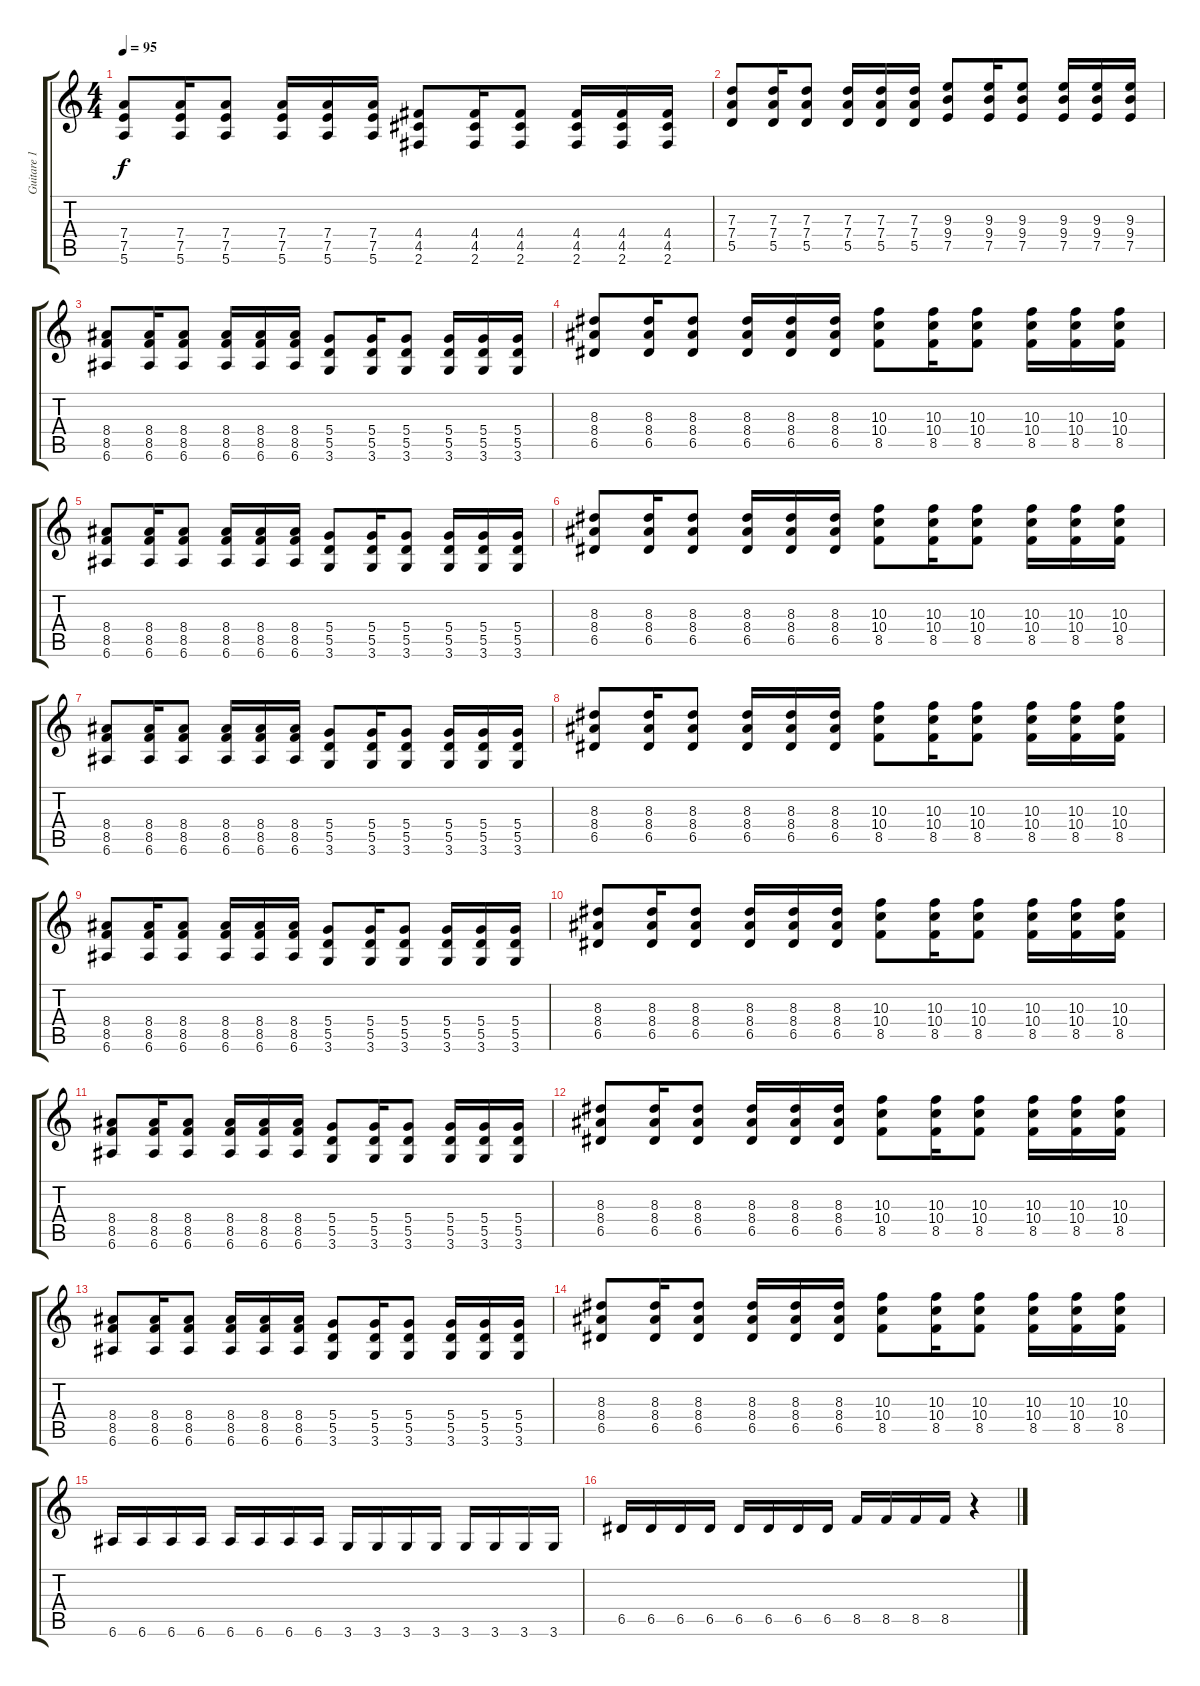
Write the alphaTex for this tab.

\track ("Guitare 1" "Guitare 1") {instrument distortionguitar}
\staff {score tabs}
\tuning (E4 B3 G3 D3 A2 E2) {hide}
\ts (4 4)
\tempo 95
\clef g2
\ks c
(7.4 7.5 5.6).8{dy f} (7.4 7.5 5.6).16 (7.4 7.5 5.6).8 (7.4 7.5 5.6).16 (7.4 7.5 5.6).16 (7.4 7.5 5.6).16 (4.4 4.5 2.6).8 (4.4 4.5 2.6).16 (4.4 4.5 2.6).8 (4.4 4.5 2.6).16 (4.4 4.5 2.6).16 (4.4 4.5 2.6).16 |
(7.3 7.4 5.5).8 (7.3 7.4 5.5).16 (7.3 7.4 5.5).8 (7.3 7.4 5.5).16 (7.3 7.4 5.5).16 (7.3 7.4 5.5).16 (9.3 9.4 7.5).8 (9.3 9.4 7.5).16 (9.3 9.4 7.5).8 (9.3 9.4 7.5).16 (9.3 9.4 7.5).16 (9.3 9.4 7.5).16 |
(8.4 8.5 6.6).8 (8.4 8.5 6.6).16 (8.4 8.5 6.6).8 (8.4 8.5 6.6).16 (8.4 8.5 6.6).16 (8.4 8.5 6.6).16 (5.4 5.5 3.6).8 (5.4 5.5 3.6).16 (5.4 5.5 3.6).8 (5.4 5.5 3.6).16 (5.4 5.5 3.6).16 (5.4 5.5 3.6).16 |
(8.3 8.4 6.5).8 (8.3 8.4 6.5).16 (8.3 8.4 6.5).8 (8.3 8.4 6.5).16 (8.3 8.4 6.5).16 (8.3 8.4 6.5).16 (10.3 10.4 8.5).8 (10.3 10.4 8.5).16 (10.3 10.4 8.5).8 (10.3 10.4 8.5).16 (10.3 10.4 8.5).16 (10.3 10.4 8.5).16 |
(8.4 8.5 6.6).8 (8.4 8.5 6.6).16 (8.4 8.5 6.6).8 (8.4 8.5 6.6).16 (8.4 8.5 6.6).16 (8.4 8.5 6.6).16 (5.4 5.5 3.6).8 (5.4 5.5 3.6).16 (5.4 5.5 3.6).8 (5.4 5.5 3.6).16 (5.4 5.5 3.6).16 (5.4 5.5 3.6).16 |
(8.3 8.4 6.5).8 (8.3 8.4 6.5).16 (8.3 8.4 6.5).8 (8.3 8.4 6.5).16 (8.3 8.4 6.5).16 (8.3 8.4 6.5).16 (10.3 10.4 8.5).8 (10.3 10.4 8.5).16 (10.3 10.4 8.5).8 (10.3 10.4 8.5).16 (10.3 10.4 8.5).16 (10.3 10.4 8.5).16 |
(8.4 8.5 6.6).8 (8.4 8.5 6.6).16 (8.4 8.5 6.6).8 (8.4 8.5 6.6).16 (8.4 8.5 6.6).16 (8.4 8.5 6.6).16 (5.4 5.5 3.6).8 (5.4 5.5 3.6).16 (5.4 5.5 3.6).8 (5.4 5.5 3.6).16 (5.4 5.5 3.6).16 (5.4 5.5 3.6).16 |
(8.3 8.4 6.5).8 (8.3 8.4 6.5).16 (8.3 8.4 6.5).8 (8.3 8.4 6.5).16 (8.3 8.4 6.5).16 (8.3 8.4 6.5).16 (10.3 10.4 8.5).8 (10.3 10.4 8.5).16 (10.3 10.4 8.5).8 (10.3 10.4 8.5).16 (10.3 10.4 8.5).16 (10.3 10.4 8.5).16 |
(8.4 8.5 6.6).8 (8.4 8.5 6.6).16 (8.4 8.5 6.6).8 (8.4 8.5 6.6).16 (8.4 8.5 6.6).16 (8.4 8.5 6.6).16 (5.4 5.5 3.6).8 (5.4 5.5 3.6).16 (5.4 5.5 3.6).8 (5.4 5.5 3.6).16 (5.4 5.5 3.6).16 (5.4 5.5 3.6).16 |
(8.3 8.4 6.5).8 (8.3 8.4 6.5).16 (8.3 8.4 6.5).8 (8.3 8.4 6.5).16 (8.3 8.4 6.5).16 (8.3 8.4 6.5).16 (10.3 10.4 8.5).8 (10.3 10.4 8.5).16 (10.3 10.4 8.5).8 (10.3 10.4 8.5).16 (10.3 10.4 8.5).16 (10.3 10.4 8.5).16 |
(8.4 8.5 6.6).8 (8.4 8.5 6.6).16 (8.4 8.5 6.6).8 (8.4 8.5 6.6).16 (8.4 8.5 6.6).16 (8.4 8.5 6.6).16 (5.4 5.5 3.6).8 (5.4 5.5 3.6).16 (5.4 5.5 3.6).8 (5.4 5.5 3.6).16 (5.4 5.5 3.6).16 (5.4 5.5 3.6).16 |
(8.3 8.4 6.5).8 (8.3 8.4 6.5).16 (8.3 8.4 6.5).8 (8.3 8.4 6.5).16 (8.3 8.4 6.5).16 (8.3 8.4 6.5).16 (10.3 10.4 8.5).8 (10.3 10.4 8.5).16 (10.3 10.4 8.5).8 (10.3 10.4 8.5).16 (10.3 10.4 8.5).16 (10.3 10.4 8.5).16 |
(8.4 8.5 6.6).8 (8.4 8.5 6.6).16 (8.4 8.5 6.6).8 (8.4 8.5 6.6).16 (8.4 8.5 6.6).16 (8.4 8.5 6.6).16 (5.4 5.5 3.6).8 (5.4 5.5 3.6).16 (5.4 5.5 3.6).8 (5.4 5.5 3.6).16 (5.4 5.5 3.6).16 (5.4 5.5 3.6).16 |
(8.3 8.4 6.5).8 (8.3 8.4 6.5).16 (8.3 8.4 6.5).8 (8.3 8.4 6.5).16 (8.3 8.4 6.5).16 (8.3 8.4 6.5).16 (10.3 10.4 8.5).8 (10.3 10.4 8.5).16 (10.3 10.4 8.5).8 (10.3 10.4 8.5).16 (10.3 10.4 8.5).16 (10.3 10.4 8.5).16 |
6.6.16 6.6.16 6.6.16 6.6.16 6.6.16 6.6.16 6.6.16 6.6.16 3.6.16 3.6.16 3.6.16 3.6.16 3.6.16 3.6.16 3.6.16 3.6.16 |
6.5.16 6.5.16 6.5.16 6.5.16 6.5.16 6.5.16 6.5.16 6.5.16 8.5.16 8.5.16 8.5.16 8.5.16 r.4
